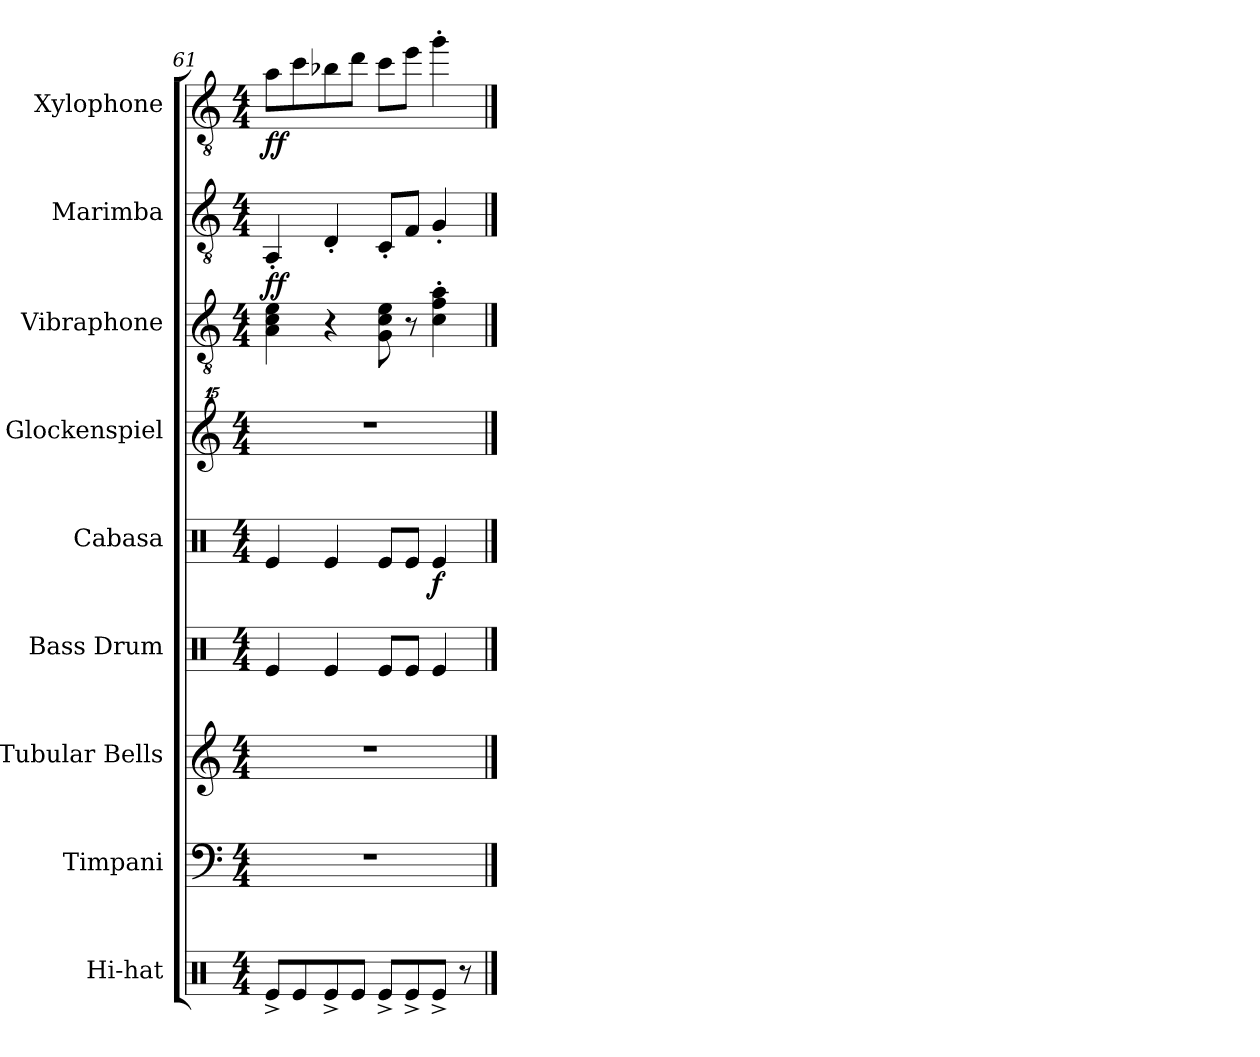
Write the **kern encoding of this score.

**kern	**kern	**kern	**kern	**kern	**dynam	**kern	**kern	**kern	**dynam	**kern	**dynam
*part9	*part8	*part7	*part6	*part5	*part5	*part4	*part3	*part2	*part2	*part1	*part1
*staff9	*staff8	*staff7	*staff6	*staff5	*staff5	*staff4	*staff3	*staff2	*staff2	*staff1	*staff1
*I"Hi-hat	*I"Timpani	*I"Tubular Bells	*I"Bass Drum	*I"Cabasa	*	*I"Glockenspiel	*I"Vibraphone	*I"Marimba	*	*I"Xylophone	*
*I'Hi-hat	*I'Timp.	*I'Tu. Be.	*I'B. Dr.	*I'Cab.	*	*I'Glk.	*I'Vib.	*I'Mrm.	*	*I'Xyl.	*
*clefX	*clefF4	*clefG2	*clefX	*clefX	*	*clefG^^2	*clefGv2	*clefGv2	*	*clefGv2	*
*	*	*	*	*	*	*ITrd7c12	*	*	*	*	*
*k[]	*k[]	*k[]	*k[]	*k[]	*	*k[]	*k[]	*k[]	*	*k[]	*
*M4/4	*M4/4	*M4/4	*M4/4	*M4/4	*	*M4/4	*M4/4	*M4/4	*	*M4/4	*
=61	=61	=61	=61	=61	=61	=61	=61	=61	=61	=61	=61
!	!	!	!	!	!	!	!	!	!LO:DY:b	!	!LO:DY:b
8Re^/L	1r	1r	4Re/	4Re/	.	1r	4A\ 4c\ 4e\	4AA'/	ff	8a\L	ff
8Re/	.	.	.	.	.	.	.	.	.	8cc\	.
8Re^/	.	.	4Re/	4Re/	.	.	4r	4D'/	.	8b-X\	.
8Re/J	.	.	.	.	.	.	.	.	.	8dd\J	.
8Re^/L	.	.	8Re/L	8Re/L	.	.	8G\ 8c\ 8e\	8C'/L	.	8cc\L	.
8Re^/	.	.	8Re/J	8Re/J	.	.	8r	8F/J	.	8ee\J	.
!	!	!	!	!	!LO:DY:b	!	!	!	!	!	!
8Re^/J	.	.	4Re/	4Re/	f	.	4c\' 4f\' 4a\'	4G'/	.	4gg'\	.
8r	.	.	.	.	.	.	.	.	.	.	.
==	==	==	==	==	==	==	==	==	==	==	==
*-	*-	*-	*-	*-	*-	*-	*-	*-	*-	*-	*-
